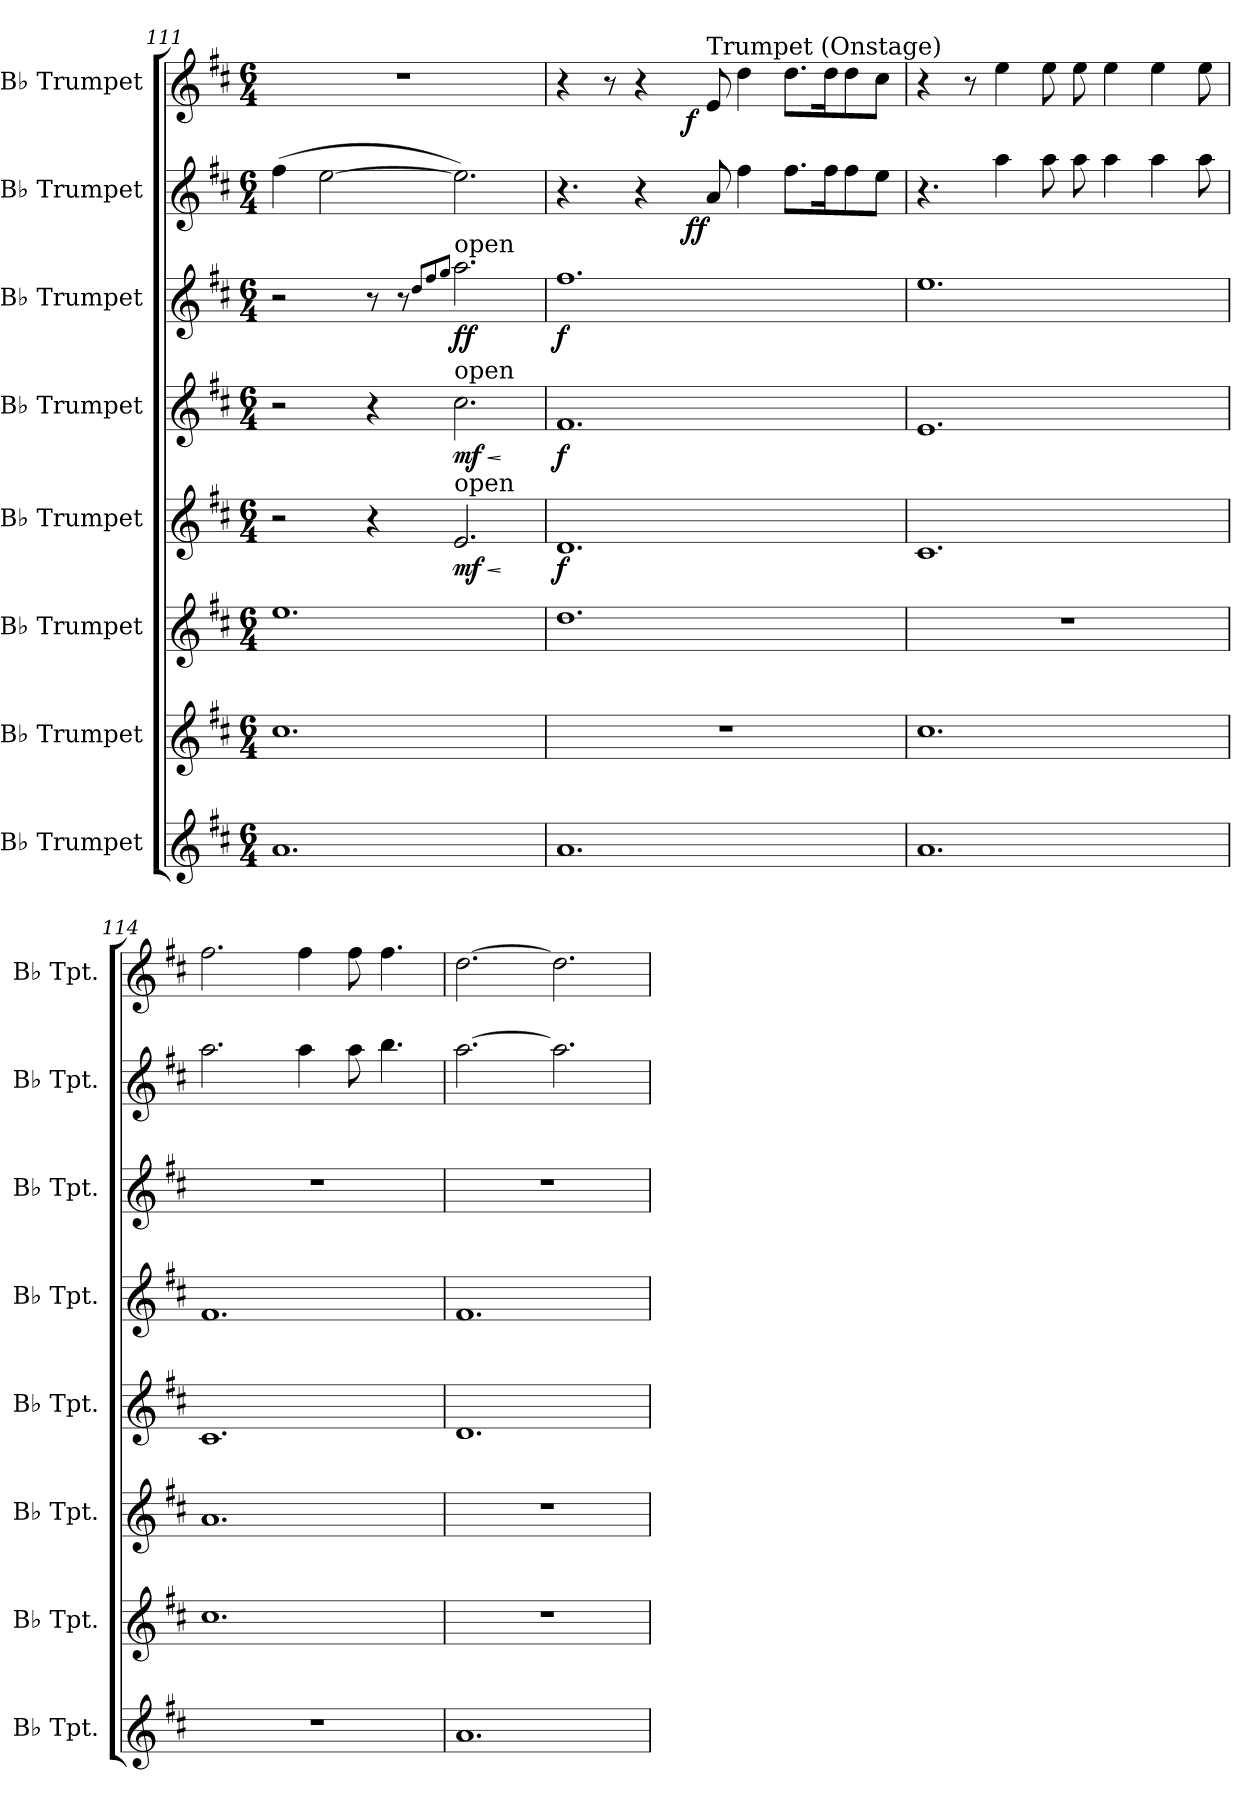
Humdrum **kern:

**kern	**kern	**kern	**kern	**dynam	**kern	**dynam	**kern	**dynam	**kern	**dynam	**kern	**dynam
*part8	*part7	*part6	*part5	*part5	*part4	*part4	*part3	*part3	*part2	*part2	*part1	*part1
*staff8	*staff7	*staff6	*staff5	*staff5	*staff4	*staff4	*staff3	*staff3	*staff2	*staff2	*staff1	*staff1
*I"B♭ Trumpet	*I"B♭ Trumpet	*I"B♭ Trumpet	*I"B♭ Trumpet	*	*I"B♭ Trumpet	*	*I"B♭ Trumpet	*	*I"B♭ Trumpet	*	*I"B♭ Trumpet	*
*I'B♭ Tpt.	*I'B♭ Tpt.	*I'B♭ Tpt.	*I'B♭ Tpt.	*	*I'B♭ Tpt.	*	*I'B♭ Tpt.	*	*I'B♭ Tpt.	*	*I'B♭ Tpt.	*
*clefG2	*clefG2	*clefG2	*clefG2	*	*clefG2	*	*clefG2	*	*clefG2	*	*clefG2	*
*ITrd1c2	*ITrd1c2	*ITrd1c2	*ITrd1c2	*	*ITrd1c2	*	*ITrd1c2	*	*ITrd1c2	*	*ITrd1c2	*
*k[]	*k[]	*k[]	*k[]	*	*k[]	*	*k[]	*	*k[]	*	*k[]	*
*M6/4	*M6/4	*M6/4	*M6/4	*	*M6/4	*	*M6/4	*	*M6/4	*	*M6/4	*
=111	=111	=111	=111	=111	=111	=111	=111	=111	=111	=111	=111	=111
1.g	1.b	1.dd	2r	.	2r	.	2r	.	(>4ee\	.	1.r	.
.	.	.	.	.	.	.	.	.	[2dd\	.	.	.
.	.	.	4r	.	4r	.	8r	.	.	.	.	.
.	.	.	.	.	.	.	8r	.	.	.	.	.
.	.	.	.	.	.	.	8qcc/L	.	.	.	.	.
.	.	.	.	.	.	.	8qee/	.	.	.	.	.
.	.	.	.	.	.	.	8qff/J	.	.	.	.	.
!	!	!	!	!	!	!	!LO:TX:a:t=open	!	!	!	!	!
!	!	!	!	!	!LO:TX:a:t=open	!	!	!	!	!	!	!
!	!	!	!LO:TX:a:t=open	!	!	!	!	!	!	!	!	!
!	!	!	!	!LO:HP:b	!	!LO:HP:b	!	!	!	!	!	!
!	!	!	!	!LO:DY:n=1:b	!	!LO:DY:n=1:b	!	!LO:DY:b	!	!	!	!
.	.	.	2.d/	< mf	2.b\	< mf	2.gg\	ff	2.dd\])	.	.	.
.	.	.	.	[	.	[	.	.	.	.	.	.
!!LO:PB:g=z
=112	=112	=112	=112	=112	=112	=112	=112	=112	=112	=112	=112	=112
!	!	!	!	!LO:DY:b	!	!LO:DY:b	!	!LO:DY:b	!	!	!	!
*	*	*	*	*	*	*	*	*	*^	*	*^	*
1.g	1.r	1.cc	1.c	f	1.e	f	1.ee	f	4.r	2ryy	.	4r	2ryy	.
.	.	.	.	.	.	.	.	.	.	.	.	8r	.	.
.	.	.	.	.	.	.	.	.	4r	.	.	4r	.	.
.	.	.	.	.	.	.	.	.	.	16ryy	.	.	16ryy	.
!	!	!	!	!	!	!	!	!	!	!	!LO:DY:b	!	!	!LO:DY:b
.	.	.	.	.	.	.	.	.	.	2...ryy	ff	.	2...ryy	f
!	!	!	!	!	!	!	!	!	!	!	!	!LO:TX:a:t=Trumpet (Onstage)	!	!
.	.	.	.	.	.	.	.	.	8g/	.	.	8d/	.	.
.	.	.	.	.	.	.	.	.	4ee\	.	.	4cc\	.	.
.	.	.	.	.	.	.	.	.	8.ee\L	.	.	8.cc\L	.	.
.	.	.	.	.	.	.	.	.	16ee\K	.	.	16cc\K	.	.
.	.	.	.	.	.	.	.	.	8ee\	.	.	8cc\	.	.
.	.	.	.	.	.	.	.	.	8dd\J	.	.	8b\J	.	.
*	*	*	*	*	*	*	*	*	*v	*v	*	*	*	*
*	*	*	*	*	*	*	*	*	*	*	*v	*v	*
=113	=113	=113	=113	=113	=113	=113	=113	=113	=113	=113	=113	=113
1.g	1.b	1.r	1.B	.	1.d	.	1.dd	.	4.r	.	4r	.
.	.	.	.	.	.	.	.	.	.	.	8r	.
.	.	.	.	.	.	.	.	.	4gg\	.	4dd\	.
.	.	.	.	.	.	.	.	.	8gg\	.	8dd\	.
.	.	.	.	.	.	.	.	.	8gg\	.	8dd\	.
.	.	.	.	.	.	.	.	.	4gg\	.	4dd\	.
.	.	.	.	.	.	.	.	.	4gg\	.	4dd\	.
.	.	.	.	.	.	.	.	.	8gg\	.	8dd\	.
=114	=114	=114	=114	=114	=114	=114	=114	=114	=114	=114	=114	=114
1.r	1.b	1.g	1.B	.	1.e	.	1.r	.	2.gg\	.	2.ee\	.
.	.	.	.	.	.	.	.	.	4gg\	.	4ee\	.
.	.	.	.	.	.	.	.	.	8gg\	.	8ee\	.
.	.	.	.	.	.	.	.	.	4.aa\	.	4.ee\	.
=115	=115	=115	=115	=115	=115	=115	=115	=115	=115	=115	=115	=115
1.g	1.r	1.r	1.c	.	1.e	.	1.r	.	[2.gg\	.	[2.cc\	.
.	.	.	.	.	.	.	.	.	2.gg\]	.	2.cc\]	.
=	=	=	=	=	=	=	=	=	=	=	=	=
*-	*-	*-	*-	*-	*-	*-	*-	*-	*-	*-	*-	*-
